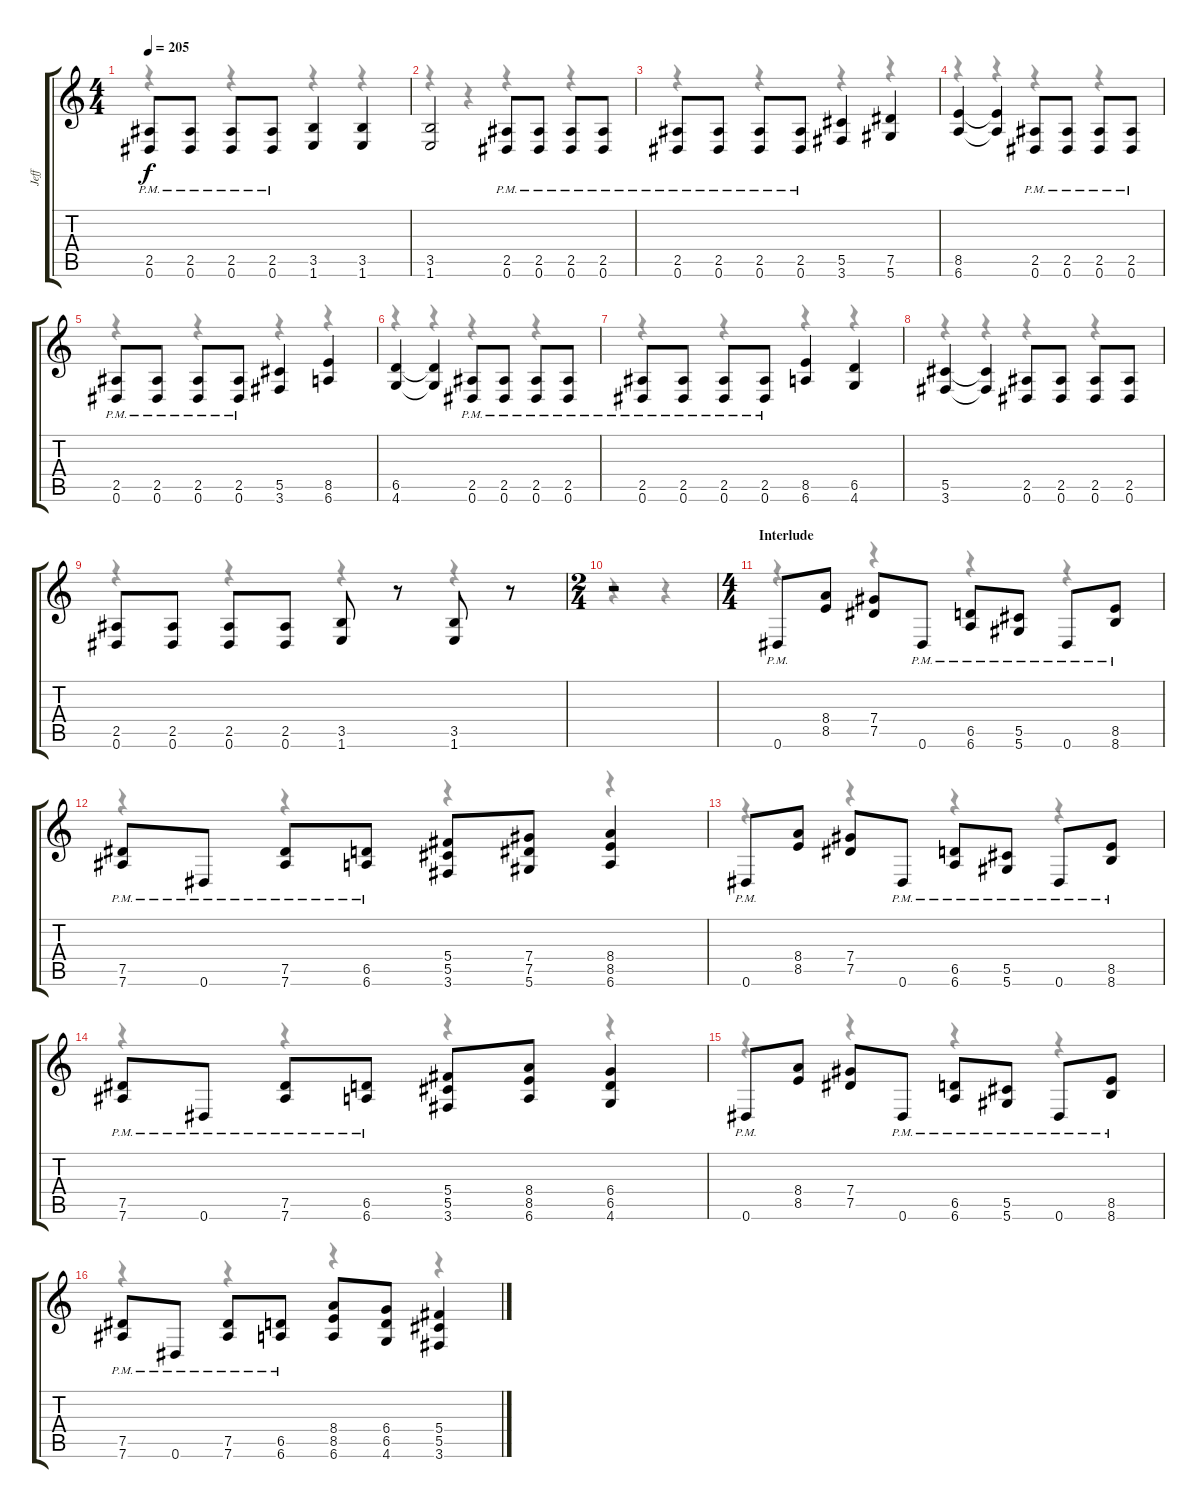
\track ("Jeff" "Jeff") {instrument distortionguitar}
\staff {score tabs}
\tuning (Eb4 Bb3 Gb3 Db3 Ab2 Eb2) {hide}
\voice
\ts (4 4)
\tempo 205
\clef g2
\ks c
(2.5{pm} 0.6{pm}).8{dy f} (2.5{pm} 0.6{pm}).8 (2.5{pm} 0.6{pm}).8 (2.5{pm} 0.6{pm}).8 (3.5 1.6).4 (3.5 1.6).4 |
(3.5 1.6).2 (2.5{pm} 0.6{pm}).8 (2.5{pm} 0.6{pm}).8 (2.5{pm} 0.6{pm}).8 (2.5{pm} 0.6{pm}).8 |
(2.5{pm} 0.6{pm}).8 (2.5{pm} 0.6{pm}).8 (2.5{pm} 0.6{pm}).8 (2.5{pm} 0.6{pm}).8 (5.5 3.6).4 (7.5 5.6).4 |
(8.5 6.6).4 (8.5{t} 6.6{t}).4 (2.5{pm} 0.6{pm}).8 (2.5{pm} 0.6{pm}).8 (2.5{pm} 0.6{pm}).8 (2.5{pm} 0.6{pm}).8 |
(2.5{pm} 0.6{pm}).8 (2.5{pm} 0.6{pm}).8 (2.5{pm} 0.6{pm}).8 (2.5{pm} 0.6{pm}).8 (5.5 3.6).4 (8.5 6.6).4 |
(6.5 4.6).4 (6.5{t} 4.6{t}).4 (2.5{pm} 0.6{pm}).8 (2.5{pm} 0.6{pm}).8 (2.5{pm} 0.6{pm}).8 (2.5{pm} 0.6{pm}).8 |
(2.5{pm} 0.6{pm}).8 (2.5{pm} 0.6{pm}).8 (2.5{pm} 0.6{pm}).8 (2.5{pm} 0.6{pm}).8 (8.5 6.6).4 (6.5 4.6).4 |
(5.5 3.6).4 (5.5{t} 3.6{t}).4 (2.5 0.6).8 (2.5 0.6).8 (2.5 0.6).8 (2.5 0.6).8 |
(2.5 0.6).8 (2.5 0.6).8 (2.5 0.6).8 (2.5 0.6).8 (3.5 1.6).8 r.8 (3.5 1.6).8 r.8 |
\ts (2 4)
r.2 |
\ts (4 4)
\section ("" "Interlude")
0.6{pm}.8 (8.4 8.5).8 (7.4 7.5).8 0.6{pm}.8 (6.5{pm} 6.6{pm}).8 (5.5{pm} 5.6{pm}).8 0.6{pm}.8 (8.5{pm} 8.6{pm}).8 |
(7.5{pm} 7.6{pm}).8 0.6{pm}.8 (7.5{pm} 7.6{pm}).8 (6.5{pm} 6.6{pm}).8 (5.4 5.5 3.6).8 (7.4 7.5 5.6).8 (8.4 8.5 6.6).4 |
0.6{pm}.8 (8.4 8.5).8 (7.4 7.5).8 0.6{pm}.8 (6.5{pm} 6.6{pm}).8 (5.5{pm} 5.6{pm}).8 0.6{pm}.8 (8.5{pm} 8.6{pm}).8 |
(7.5{pm} 7.6{pm}).8 0.6{pm}.8 (7.5{pm} 7.6{pm}).8 (6.5{pm} 6.6{pm}).8 (5.4 5.5 3.6).8 (8.4 8.5 6.6).8 (6.4 6.5 4.6).4 |
0.6{pm}.8 (8.4 8.5).8 (7.4 7.5).8 0.6{pm}.8 (6.5{pm} 6.6{pm}).8 (5.5{pm} 5.6{pm}).8 0.6{pm}.8 (8.5{pm} 8.6{pm}).8 |
(7.5{pm} 7.6{pm}).8 0.6{pm}.8 (7.5{pm} 7.6{pm}).8 (6.5{pm} 6.6{pm}).8 (8.4 8.5 6.6).8 (6.4 6.5 4.6).8 (5.4 5.5 3.6).4
\voice
\clef g2
\ottava regular
\simile none
\ks c
r.4{dy f} r.4 r.4 r.4 |
r.4 r.4 r.4 r.4 |
r.4 r.4 r.4 r.4 |
r.4 r.4 r.4 r.4 |
r.4 r.4 r.4 r.4 |
r.4 r.4 r.4 r.4 |
r.4 r.4 r.4 r.4 |
r.4 r.4 r.4 r.4 |
r.4 r.4 r.4 r.4 |
r.4 r.4 |
r.4 r.4 r.4 r.4 |
r.4 r.4 r.4 r.4 |
r.4 r.4 r.4 r.4 |
r.4 r.4 r.4 r.4 |
r.4 r.4 r.4 r.4 |
r.4 r.4 r.4 r.4
